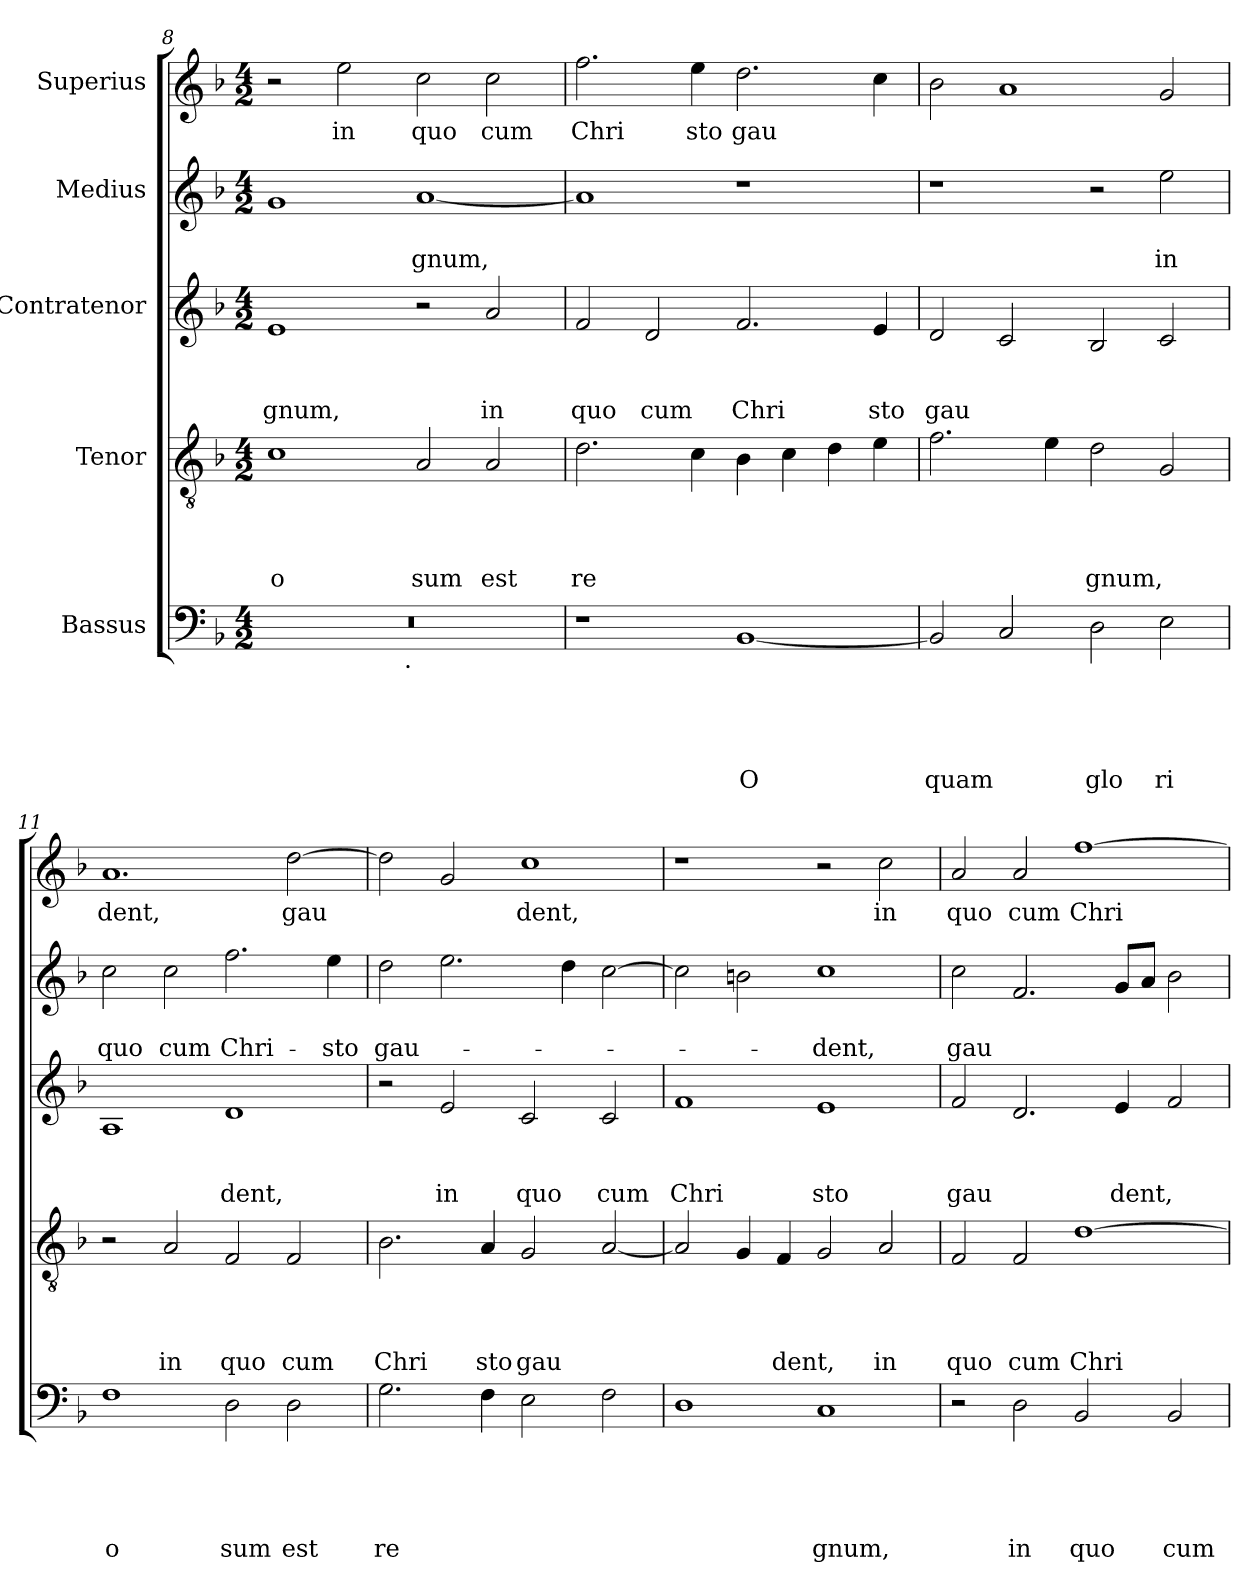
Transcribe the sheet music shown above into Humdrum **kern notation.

**kern	**text	**text	**text	**text	**text	**kern	**text	**text	**text	**text	**kern	**text	**text	**text	**kern	**text	**text	**kern	**text
*part5	*part5	*part5	*part5	*part5	*part5	*part4	*part4	*part4	*part4	*part4	*part3	*part3	*part3	*part3	*part2	*part2	*part2	*part1	*part1
*staff5	*staff5	*staff5	*staff5	*staff5	*staff5	*staff4	*staff4	*staff4	*staff4	*staff4	*staff3	*staff3	*staff3	*staff3	*staff2	*staff2	*staff2	*staff1	*staff1
*I"Bassus	*	*	*	*	*	*I"Tenor	*	*	*	*	*I"Contratenor	*	*	*	*I"Medius	*	*	*I"Superius	*
*clefF4	*	*	*	*	*	*clefGv2	*	*	*	*	*clefG2	*	*	*	*clefG2	*	*	*clefG2	*
*k[b-]	*	*	*	*	*	*k[b-]	*	*	*	*	*k[b-]	*	*	*	*k[b-]	*	*	*k[b-]	*
*F:	*	*	*	*	*	*F:	*	*	*	*	*F:	*	*	*	*F:	*	*	*F:	*
*M4/2	*	*	*	*	*	*M4/2	*	*	*	*	*M4/2	*	*	*	*M4/2	*	*	*M4/2	*
=8	=8	=8	=8	=8	=8	=8	=8	=8	=8	=8	=8	=8	=8	=8	=8	=8	=8	=8	=8
!	!	!	!	!	!	!	!	!	!	!LO:LY:b	!	!	!	!LO:LY:b	!	!	!	!	!
*^	*	*	*	*	*	*	*	*	*	*	*	*	*	*	*	*	*	*	*
0r	2ryy	.	.	.	.	.	1c	.	.	.	o	1e	.	.	gnum,	1g	.	.	2r	.
!	!	!	!	!	!	!	!	!	!	!	!	!	!	!	!	!	!	!	!	!LO:LY:b
.	4...ryy	.	.	.	.	.	.	.	.	.	.	.	.	.	.	.	.	.	2ee\	in
!	!LO:TX:b:t=.	!	!	!	!	!	!	!	!	!	!	!	!	!	!	!	!	!	!	!
.	1ryy	.	.	.	.	.	.	.	.	.	.	.	.	.	.	.	.	.	.	.
!	!	!	!	!	!	!	!	!	!	!	!LO:LY:b	!	!	!	!	!	!	!LO:LY:b	!	!LO:LY:b
.	.	.	.	.	.	.	2A/	.	.	.	sum	2r	.	.	.	[<1a	.	gnum,	2cc\	quo
!	!	!	!	!	!	!	!	!	!	!	!LO:LY:b	!	!	!	!LO:LY:b	!	!	!	!	!LO:LY:b
.	.	.	.	.	.	.	2A/	.	.	.	est	2a/	.	.	in	.	.	.	2cc\	cum
.	32ryy	.	.	.	.	.	.	.	.	.	.	.	.	.	.	.	.	.	.	.
=9	=9	=9	=9	=9	=9	=9	=9	=9	=9	=9	=9	=9	=9	=9	=9	=9	=9	=9	=9	=9
!	!	!	!	!	!	!	!	!	!	!	!LO:LY:b	!	!	!	!LO:LY:b	!	!	!	!	!LO:LY:b
*v	*v	*	*	*	*	*	*	*	*	*	*	*	*	*	*	*	*	*	*	*
1r	.	.	.	.	.	2.d\	.	.	.	re	2f/	.	.	quo	1a]	.	.	2.ff\	Chri
!	!	!	!	!	!	!	!	!	!	!	!	!	!	!LO:LY:b	!	!	!	!	!
.	.	.	.	.	.	.	.	.	.	.	2d/	.	.	cum	.	.	.	.	.
!	!	!	!	!	!	!	!	!	!	!	!	!	!	!	!	!	!	!	!LO:LY:b
.	.	.	.	.	.	4c\	.	.	.	.	.	.	.	.	.	.	.	4ee\	sto
!	!	!	!	!	!LO:LY:b	!	!	!	!	!	!	!	!	!LO:LY:b	!	!	!	!	!LO:LY:b
[<1BB-	.	.	.	.	O	4B-\	.	.	.	.	2.f/	.	.	Chri	1r	.	.	2.dd\	gau
.	.	.	.	.	.	4c\	.	.	.	.	.	.	.	.	.	.	.	.	.
.	.	.	.	.	.	4d\	.	.	.	.	.	.	.	.	.	.	.	.	.
!	!	!	!	!	!	!	!	!	!	!	!	!	!	!LO:LY:b	!	!	!	!	!
.	.	.	.	.	.	4e\	.	.	.	.	4e/	.	.	sto	.	.	.	4cc\	.
=10	=10	=10	=10	=10	=10	=10	=10	=10	=10	=10	=10	=10	=10	=10	=10	=10	=10	=10	=10
!	!	!	!	!	!LO:LY:b	!	!	!	!	!	!	!	!	!LO:LY:b	!	!	!	!	!
2BB-/]	.	.	.	.	quam	2.f\	.	.	.	.	2d/	.	.	gau	1r	.	.	2b-\	.
2C/	.	.	.	.	.	.	.	.	.	.	2c/	.	.	.	.	.	.	1a	.
.	.	.	.	.	.	4e\	.	.	.	.	.	.	.	.	.	.	.	.	.
!	!	!	!	!	!LO:LY:b	!	!	!	!	!LO:LY:b	!	!	!	!	!	!	!	!	!
2D\	.	.	.	.	glo	2d\	.	.	.	gnum,	2B-/	.	.	.	2r	.	.	.	.
!	!	!	!	!	!LO:LY:b	!	!	!	!	!	!	!	!	!	!	!	!LO:LY:b	!	!
2E\	.	.	.	.	ri	2G/	.	.	.	.	2c/	.	.	.	2ee\	.	in	2g/	.
=11	=11	=11	=11	=11	=11	=11	=11	=11	=11	=11	=11	=11	=11	=11	=11	=11	=11	=11	=11
!	!	!	!	!	!LO:LY:b	!	!	!	!	!	!	!	!	!	!	!	!LO:LY:b	!	!LO:LY:b
1F	.	.	.	.	o	2r	.	.	.	.	1A	.	.	.	2cc\	.	quo	1.a	dent,
!	!	!	!	!	!	!	!	!	!	!LO:LY:b	!	!	!	!	!	!	!LO:LY:b	!	!
.	.	.	.	.	.	2A/	.	.	.	in	.	.	.	.	2cc\	.	cum	.	.
!	!	!	!	!	!LO:LY:b	!	!	!	!	!LO:LY:b	!	!	!	!LO:LY:b	!	!	!LO:LY:b	!	!
2D\	.	.	.	.	sum	2F/	.	.	.	quo	1d	.	.	dent,	2.ff\	.	Chri-	.	.
!	!	!	!	!	!LO:LY:b	!	!	!	!	!LO:LY:b	!	!	!	!	!	!	!	!	!LO:LY:b
2D\	.	.	.	.	est	2F/	.	.	.	cum	.	.	.	.	.	.	.	[>2dd\	gau
!	!	!	!	!	!	!	!	!	!	!	!	!	!	!	!	!	!LO:LY:b	!	!
.	.	.	.	.	.	.	.	.	.	.	.	.	.	.	4ee\	.	-sto	.	.
=12	=12	=12	=12	=12	=12	=12	=12	=12	=12	=12	=12	=12	=12	=12	=12	=12	=12	=12	=12
!	!	!	!	!	!LO:LY:b	!	!	!	!	!LO:LY:b	!	!	!	!	!	!	!LO:LY:b	!	!
2.G\	.	.	.	.	re	2.B-\	.	.	.	Chri	2r	.	.	.	2dd\	.	gau-	2dd\]	.
!	!	!	!	!	!	!	!	!	!	!	!	!	!	!LO:LY:b	!	!	!	!	!
.	.	.	.	.	.	.	.	.	.	.	2e/	.	.	in	2.ee\	.	.	2g/	.
!	!	!	!	!	!	!	!	!	!	!LO:LY:b	!	!	!	!	!	!	!	!	!
4F\	.	.	.	.	.	4A/	.	.	.	sto	.	.	.	.	.	.	.	.	.
!	!	!	!	!	!	!	!	!	!	!LO:LY:b	!	!	!	!LO:LY:b	!	!	!	!	!LO:LY:b
2E\	.	.	.	.	.	2G/	.	.	.	gau	2c/	.	.	quo	.	.	.	1cc	dent,
.	.	.	.	.	.	.	.	.	.	.	.	.	.	.	4dd\	.	.	.	.
!	!	!	!	!	!	!	!	!	!	!	!	!	!	!LO:LY:b	!	!	!	!	!
2F\	.	.	.	.	.	[<2A/	.	.	.	.	2c/	.	.	cum	[>2cc\	.	.	.	.
=13	=13	=13	=13	=13	=13	=13	=13	=13	=13	=13	=13	=13	=13	=13	=13	=13	=13	=13	=13
!	!	!	!	!	!	!	!	!	!	!	!	!	!	!LO:LY:b	!	!	!	!	!
1D	.	.	.	.	.	2A/]	.	.	.	.	1f	.	.	Chri	2cc\]	.	.	1r	.
.	.	.	.	.	.	4G/	.	.	.	.	.	.	.	.	2bn\	.	.	.	.
!	!	!	!	!	!	!	!	!	!	!LO:LY:b	!	!	!	!	!	!	!	!	!
.	.	.	.	.	.	4F/	.	.	.	dent,	.	.	.	.	.	.	.	.	.
!	!	!	!	!	!LO:LY:b	!	!	!	!	!	!	!	!	!LO:LY:b	!	!	!LO:LY:b	!	!
1C	.	.	.	.	gnum,	2G/	.	.	.	.	1e	.	.	sto	1cc	.	-dent,	2r	.
!	!	!	!	!	!	!	!	!	!	!LO:LY:b	!	!	!	!	!	!	!	!	!LO:LY:b
.	.	.	.	.	.	2A/	.	.	.	in	.	.	.	.	.	.	.	2cc\	in
!!LO:LB:g=z
=14	=14	=14	=14	=14	=14	=14	=14	=14	=14	=14	=14	=14	=14	=14	=14	=14	=14	=14	=14
!	!	!	!	!	!	!	!	!	!	!LO:LY:b	!	!	!	!LO:LY:b	!	!	!LO:LY:b	!	!LO:LY:b
2r	.	.	.	.	.	2F/	.	.	.	quo	2f/	.	.	gau	2cc\	.	gau	2a/	quo
!	!	!	!	!	!LO:LY:b	!	!	!	!	!LO:LY:b	!	!	!	!	!	!	!	!	!LO:LY:b
2D\	.	.	.	.	in	2F/	.	.	.	cum	2.d/	.	.	.	2.f/	.	.	2a/	cum
!	!	!	!	!	!LO:LY:b	!	!	!	!	!LO:LY:b	!	!	!	!	!	!	!	!	!LO:LY:b
2BB-/	.	.	.	.	quo	[>1d	.	.	.	Chri-	.	.	.	.	.	.	.	[>1ff	Chri
!	!	!	!	!	!	!	!	!	!	!	!	!	!	!LO:LY:b	!	!	!	!	!
.	.	.	.	.	.	.	.	.	.	.	4e/	.	.	dent,	8g/L	.	.	.	.
.	.	.	.	.	.	.	.	.	.	.	.	.	.	.	8a/J	.	.	.	.
!	!	!	!	!	!LO:LY:b	!	!	!	!	!	!	!	!	!	!	!	!	!	!
2BB-/	.	.	.	.	cum	.	.	.	.	.	2f/	.	.	.	2b-\	.	.	.	.
=	=	=	=	=	=	=	=	=	=	=	=	=	=	=	=	=	=	=	=
*-	*-	*-	*-	*-	*-	*-	*-	*-	*-	*-	*-	*-	*-	*-	*-	*-	*-	*-	*-
